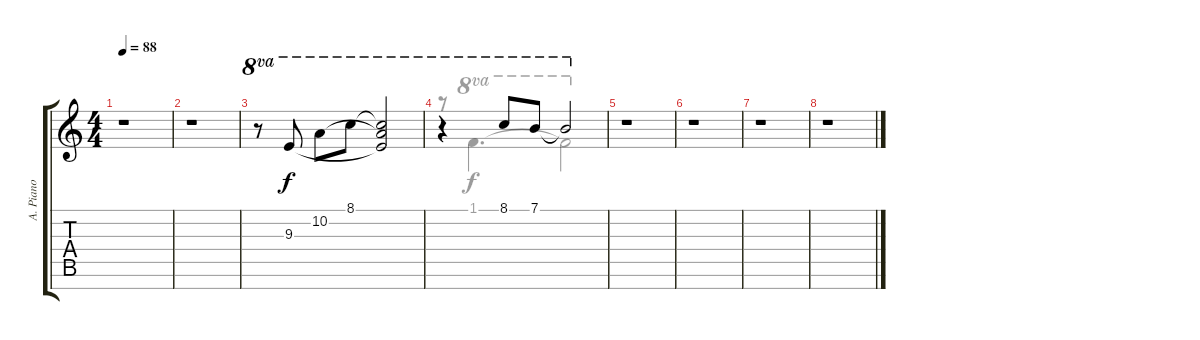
\track ("A. Piano" "A. Piano") {instrument acousticgrandpiano}
\staff {score tabs}
\tuning (E5 B4 G4 D4 A3 E3 B2) {hide}
\voice
\ts (4 4)
\tempo 88
\clef g2
\ks c
r.1{dy f} |
r.1 |
r.8{ot 8va} 9.3.8{ot 8va} 10.2.8{ot 8va} 8.1.8{ot 8va} (8.1{t} 10.2{t} 9.3{t}).2{ot 8va} |
r.4{ot 8va} 8.1.8{ot 8va} 7.1.8{ot 8va} 7.1{t}.2{ot 8va} |
r.1 |
r.1 |
r.1 |
r.1
\voice
\clef g2
\ottava regular
\simile none
\ks c
|
|
|
r.8 1.1.4{d ot 8va} 1.1{t}.2{ot 8va} |
|
|
|
